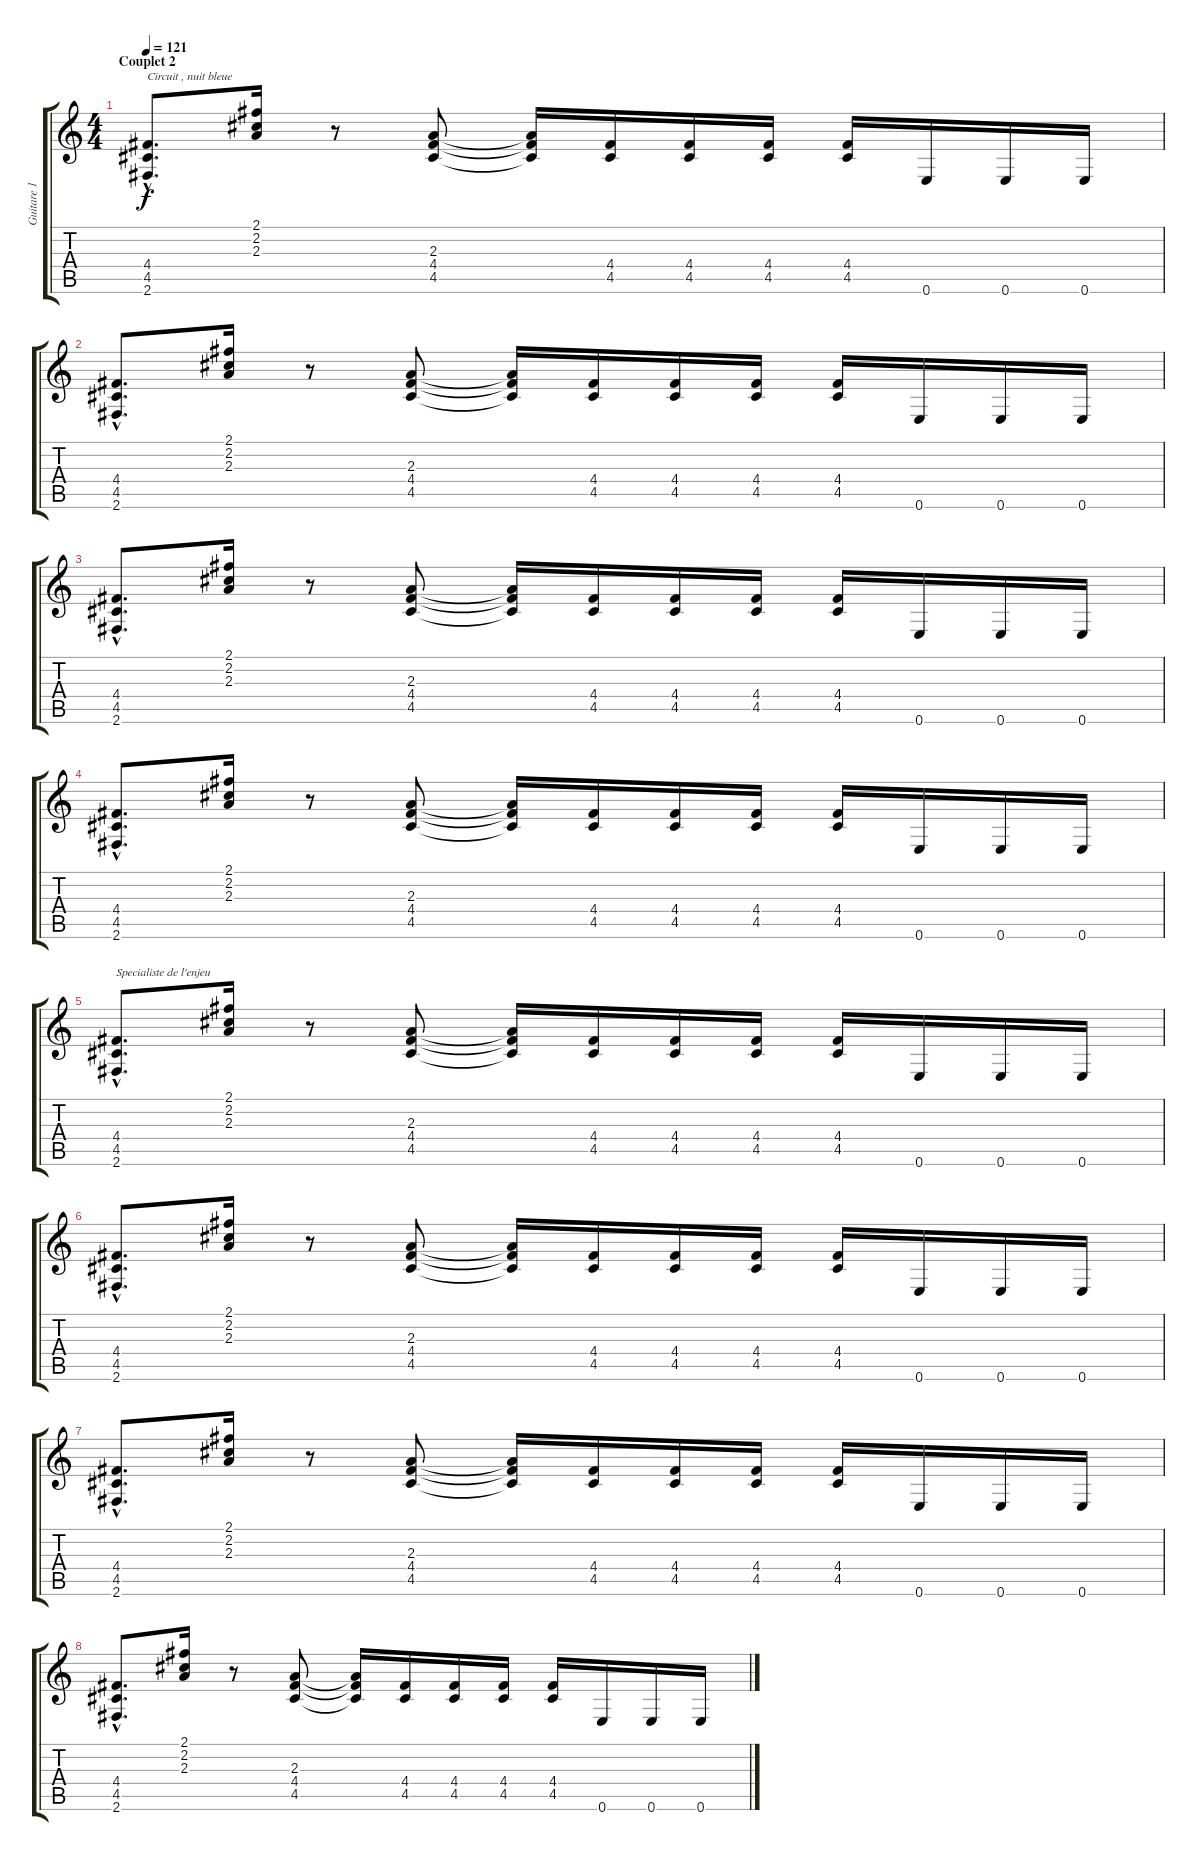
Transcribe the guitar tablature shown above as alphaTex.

\track ("Guitare 1" "Guitare 1") {instrument acousticguitarsteel}
\staff {score tabs}
\tuning (E4 B3 G3 D3 A2 E2) {hide}
\ts (4 4)
\section ("" "Couplet 2")
\tempo 121
\clef g2
\ks c
(4.4{hac} 4.5{hac} 2.6{hac}).8{d txt "Circuit , nuit bleue" dy f} (2.1 2.2 2.3).16 r.8 (2.3 4.4 4.5).8 (2.3{t} 4.4{t} 4.5{t}).16 (4.4 4.5).16 (4.4 4.5).16 (4.4 4.5).16 (4.4 4.5).16 0.6.16 0.6.16 0.6.16 |
(4.4{hac} 4.5{hac} 2.6{hac}).8{d} (2.1 2.2 2.3).16 r.8 (2.3 4.4 4.5).8 (2.3{t} 4.4{t} 4.5{t}).16 (4.4 4.5).16 (4.4 4.5).16 (4.4 4.5).16 (4.4 4.5).16 0.6.16 0.6.16 0.6.16 |
(4.4{hac} 4.5{hac} 2.6{hac}).8{d} (2.1 2.2 2.3).16 r.8 (2.3 4.4 4.5).8 (2.3{t} 4.4{t} 4.5{t}).16 (4.4 4.5).16 (4.4 4.5).16 (4.4 4.5).16 (4.4 4.5).16 0.6.16 0.6.16 0.6.16 |
(4.4{hac} 4.5{hac} 2.6{hac}).8{d} (2.1 2.2 2.3).16 r.8 (2.3 4.4 4.5).8 (2.3{t} 4.4{t} 4.5{t}).16 (4.4 4.5).16 (4.4 4.5).16 (4.4 4.5).16 (4.4 4.5).16 0.6.16 0.6.16 0.6.16 |
(4.4{hac} 4.5{hac} 2.6{hac}).8{d txt "Specialiste de l'enjeu"} (2.1 2.2 2.3).16 r.8 (2.3 4.4 4.5).8 (2.3{t} 4.4{t} 4.5{t}).16 (4.4 4.5).16 (4.4 4.5).16 (4.4 4.5).16 (4.4 4.5).16 0.6.16 0.6.16 0.6.16 |
(4.4{hac} 4.5{hac} 2.6{hac}).8{d} (2.1 2.2 2.3).16 r.8 (2.3 4.4 4.5).8 (2.3{t} 4.4{t} 4.5{t}).16 (4.4 4.5).16 (4.4 4.5).16 (4.4 4.5).16 (4.4 4.5).16 0.6.16 0.6.16 0.6.16 |
(4.4{hac} 4.5{hac} 2.6{hac}).8{d} (2.1 2.2 2.3).16 r.8 (2.3 4.4 4.5).8 (2.3{t} 4.4{t} 4.5{t}).16 (4.4 4.5).16 (4.4 4.5).16 (4.4 4.5).16 (4.4 4.5).16 0.6.16 0.6.16 0.6.16 |
(4.4{hac} 4.5{hac} 2.6{hac}).8{d} (2.1 2.2 2.3).16 r.8 (2.3 4.4 4.5).8 (2.3{t} 4.4{t} 4.5{t}).16 (4.4 4.5).16 (4.4 4.5).16 (4.4 4.5).16 (4.4 4.5).16 0.6.16 0.6.16 0.6.16
